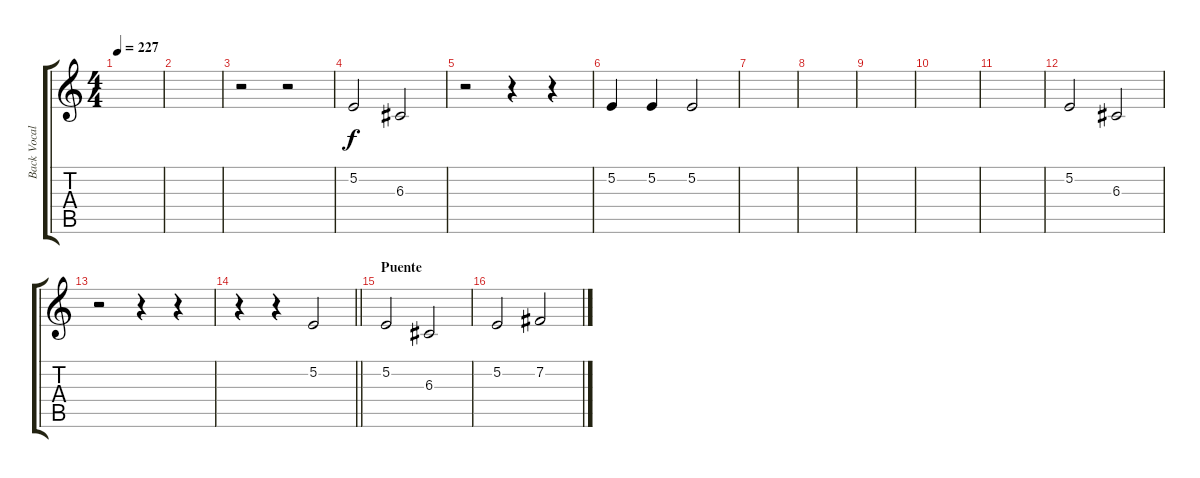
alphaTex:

\track ("Back Vocals" "Back Vocal") {instrument altosax}
\staff {score tabs}
\tuning (E4 B3 G3 D3 A2 E2) {hide}
\ts (4 4)
\tempo 227
\clef g2
\ks c
|
|
r.2 r.2 |
5.2.2 6.3.2 |
r.2 r.4 r.4 |
5.2.4{balance 16} 5.2.4 5.2.2 |
|
|
|
|
|
5.2.2 6.3.2 |
r.2 r.4 r.4 |
\barLineRight lightlight
r.4{balance 16} r.4 5.2.2 |
\section ("" "Puente")
5.2.2{volume 9} 6.3.2 |
5.2.2 7.2.2
